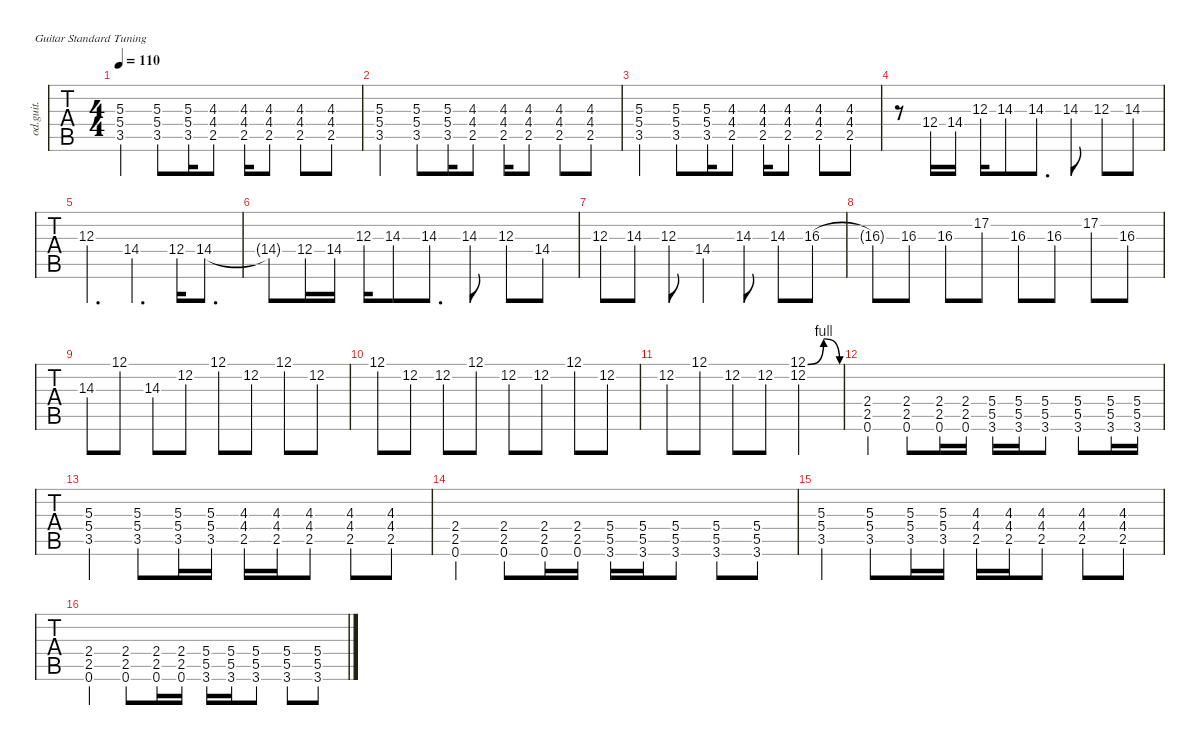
\defaultSystemsLayout 4
\hideDynamics
\bracketExtendMode nobrackets
\track ("Overdriven Guitar" "od.guit.") {instrument overdrivenguitar}
\staff {tabs}
\tuning (E4 B3 G3 D3 A2 E2)
\ts (4 4)
\tempo 110
\clef g2
\ks c
(3.5 5.4 5.3).4{dy mf} (3.5 5.4 5.3).8 (3.5 5.4 5.3).16 (4.3 4.4{acc #} 2.5).8 (4.3 4.4{acc #} 2.5).16 (4.3 4.4{acc #} 2.5).8 (4.3 4.4{acc #} 2.5).8 (4.3 4.4{acc #} 2.5).8 |
(3.5 5.4 5.3).4 (3.5 5.4 5.3).8 (3.5 5.4 5.3).16 (4.3 4.4{acc #} 2.5).8 (4.3 4.4{acc #} 2.5).16 (4.3 4.4{acc #} 2.5).8 (4.3 4.4{acc #} 2.5).8 (4.3 4.4{acc #} 2.5).8 |
(3.5 5.4 5.3).4 (3.5 5.4 5.3).8 (3.5 5.4 5.3).16 (4.3 4.4{acc #} 2.5).8 (4.3 4.4{acc #} 2.5).16 (4.3 4.4{acc #} 2.5).8 (4.3 4.4{acc #} 2.5).8 (4.3 4.4{acc #} 2.5).8 |
r.8 12.4.16 14.4.16 12.3.16 14.3.8 14.3.8{d} 14.3.8 12.3.8 14.3.8 |
12.3.4{d} 14.4.4{d} 12.4.16 14.4.8{d} |
14.4{t}.8 12.4.16 14.4.16 12.3.16 14.3.8 14.3.8{d} 14.3.8 12.3.8 14.4.8 |
12.3.8 14.3.8 12.3.8 14.4.4 14.3.8 14.3.8 16.3.8 |
16.3{t}.8 16.3.8 16.3.8 17.2.8 16.3.8 16.3.8 17.2.8 16.3.8 |
14.3.8 12.1.8 14.3.8 12.2.8 12.1.8 12.2.8 12.1.8 12.2.8 |
12.1.8 12.2.8 12.2.8 12.1.8 12.2.8 12.2.8 12.1.8 12.2.8 |
12.2.8 12.1.8 12.2.8 12.2.8 (12.1{be (bendrelease 0 0 10.2 4 20.4 4 30 0)} 12.2).2 |
(2.4 2.5 0.6).4 (2.4 2.5 0.6).8 (2.4 2.5 0.6).16 (2.4 2.5 0.6).16 (3.6 5.5 5.4).16 (3.6 5.5 5.4).16 (3.6 5.5 5.4).8 (3.6 5.5 5.4).8 (3.6 5.5 5.4).16 (3.6 5.5 5.4).16 |
(5.3 5.4 3.5).4 (5.3 5.4 3.5).8 (5.3 5.4 3.5).16 (5.3 5.4 3.5).16 (2.5 4.4{acc #} 4.3).16 (2.5 4.4{acc #} 4.3).16 (2.5 4.4{acc #} 4.3).8 (2.5 4.4{acc #} 4.3).8 (2.5 4.4{acc #} 4.3).8 |
(2.4 2.5 0.6).4 (2.4 2.5 0.6).8 (2.4 2.5 0.6).16 (2.4 2.5 0.6).16 (3.6 5.5 5.4).16 (3.6 5.5 5.4).16 (3.6 5.5 5.4).8 (3.6 5.5 5.4).8 (3.6 5.5 5.4).8 |
(5.3 5.4 3.5).4 (5.3 5.4 3.5).8 (5.3 5.4 3.5).16 (5.3 5.4 3.5).16 (2.5 4.4{acc #} 4.3).16 (2.5 4.4{acc #} 4.3).16 (2.5 4.4{acc #} 4.3).8 (2.5 4.4{acc #} 4.3).8 (2.5 4.4{acc #} 4.3).8 |
(2.4 2.5 0.6).4 (2.4 2.5 0.6).8 (2.4 2.5 0.6).16 (2.4 2.5 0.6).16 (3.6 5.5 5.4).16 (3.6 5.5 5.4).16 (3.6 5.5 5.4).8 (3.6 5.5 5.4).8 (3.6 5.5 5.4).8
